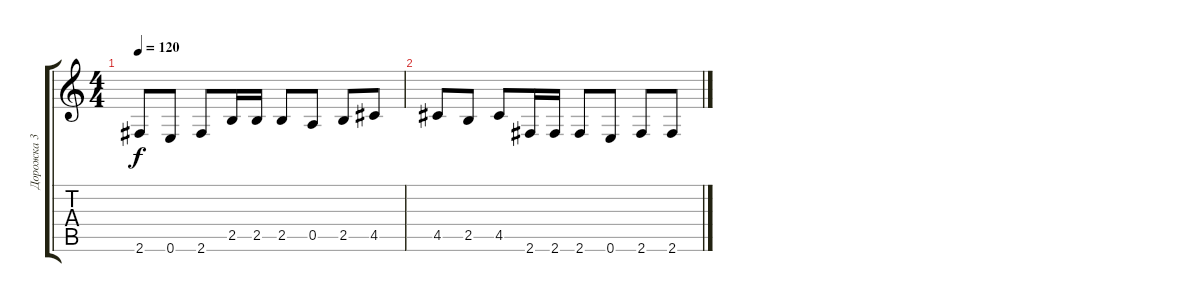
\track ("Дорожка 3" "Дорожка 3") {instrument distortionguitar}
\staff {score tabs}
\tuning (E4 B3 G3 D3 A2 E2) {hide}
\ts (4 4)
\tempo 120
\clef g2
\ks c
2.6.8{dy f} 0.6.8 2.6.8 2.5.16 2.5.16 2.5.8 0.5.8 2.5.8 4.5.8 |
4.5.8 2.5.8 4.5.8 2.6.16 2.6.16 2.6.8 0.6.8 2.6.8 2.6.8
